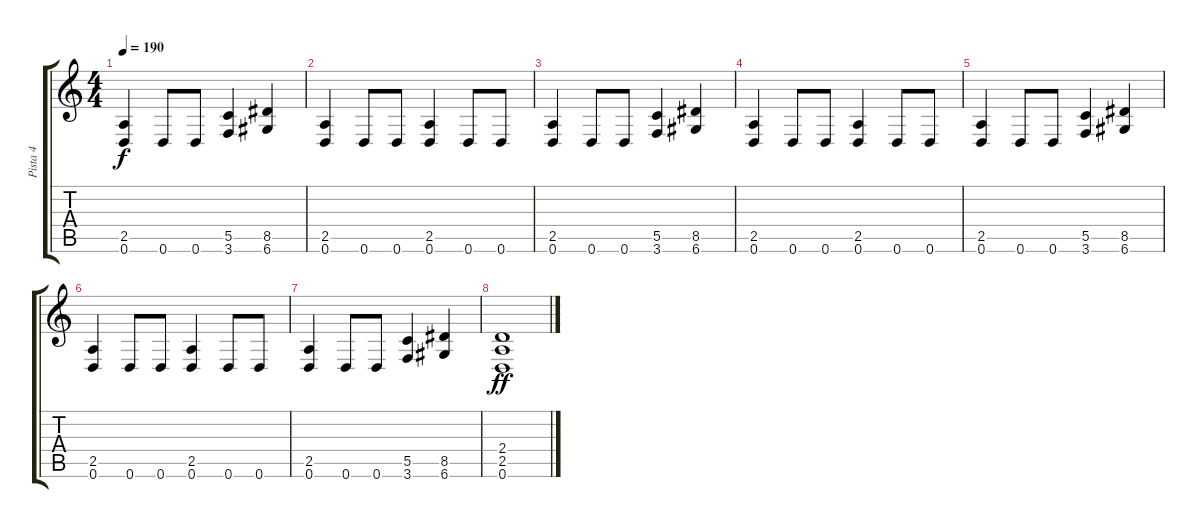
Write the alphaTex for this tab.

\track ("Pista 4" "Pista 4") {instrument overdrivenguitar}
\staff {score tabs}
\tuning (D4 A3 F3 C3 G2 D2) {hide}
\ts (4 4)
\tempo 190
\clef g2
\ks c
(2.5 0.6).4{dy f} 0.6.8 0.6.8 (5.5 3.6).4 (8.5 6.6).4 |
(2.5 0.6).4 0.6.8 0.6.8 (2.5 0.6).4 0.6.8 0.6.8 |
(2.5 0.6).4 0.6.8 0.6.8 (5.5 3.6).4 (8.5 6.6).4 |
(2.5 0.6).4 0.6.8 0.6.8 (2.5 0.6).4 0.6.8 0.6.8 |
(2.5 0.6).4 0.6.8 0.6.8 (5.5 3.6).4 (8.5 6.6).4 |
(2.5 0.6).4 0.6.8 0.6.8 (2.5 0.6).4 0.6.8 0.6.8 |
(2.5 0.6).4 0.6.8 0.6.8 (5.5 3.6).4 (8.5 6.6).4 |
(2.4 2.5 0.6).1{dy ff}
